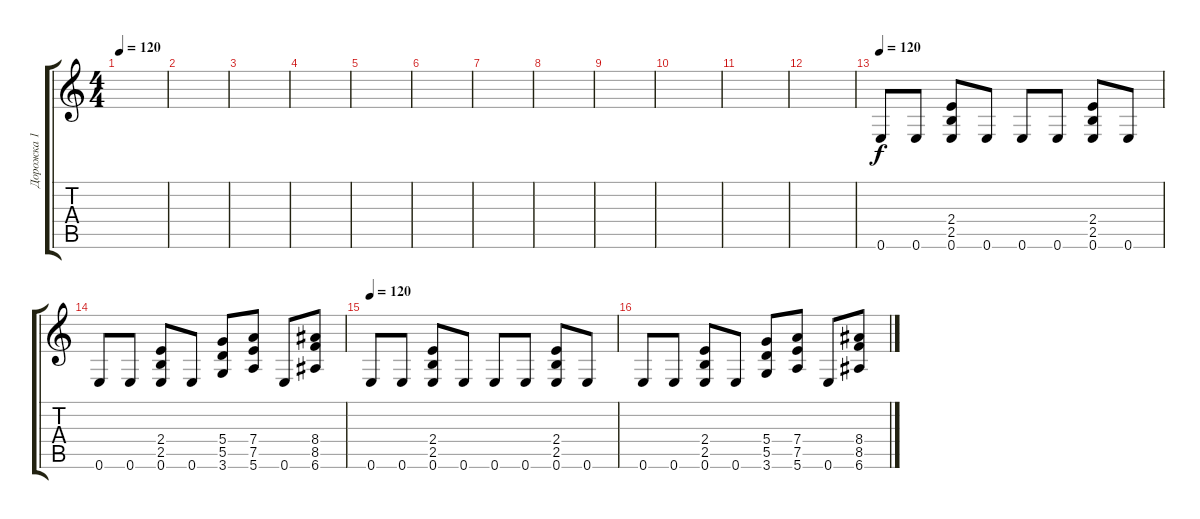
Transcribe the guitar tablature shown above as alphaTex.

\track ("Дорожка 1" "Дорожка 1") {instrument distortionguitar}
\staff {score tabs}
\tuning (E4 B3 G3 D3 A2 E2) {hide}
\ts (4 4)
\tempo 120
\clef g2
\ks c
|
|
|
|
|
|
|
|
|
|
|
|
\tempo 120
0.6.8 0.6.8 (2.4 2.5 0.6).8 0.6.8 0.6.8 0.6.8 (2.4 2.5 0.6).8 0.6.8 |
0.6.8 0.6.8 (2.4 2.5 0.6).8 0.6.8 (5.4 5.5 3.6).8 (7.4 7.5 5.6).8 0.6.8 (8.4 8.5 6.6).8 |
\tempo 120
0.6.8 0.6.8 (2.4 2.5 0.6).8 0.6.8 0.6.8 0.6.8 (2.4 2.5 0.6).8 0.6.8 |
0.6.8 0.6.8 (2.4 2.5 0.6).8 0.6.8 (5.4 5.5 3.6).8 (7.4 7.5 5.6).8 0.6.8 (8.4 8.5 6.6).8
